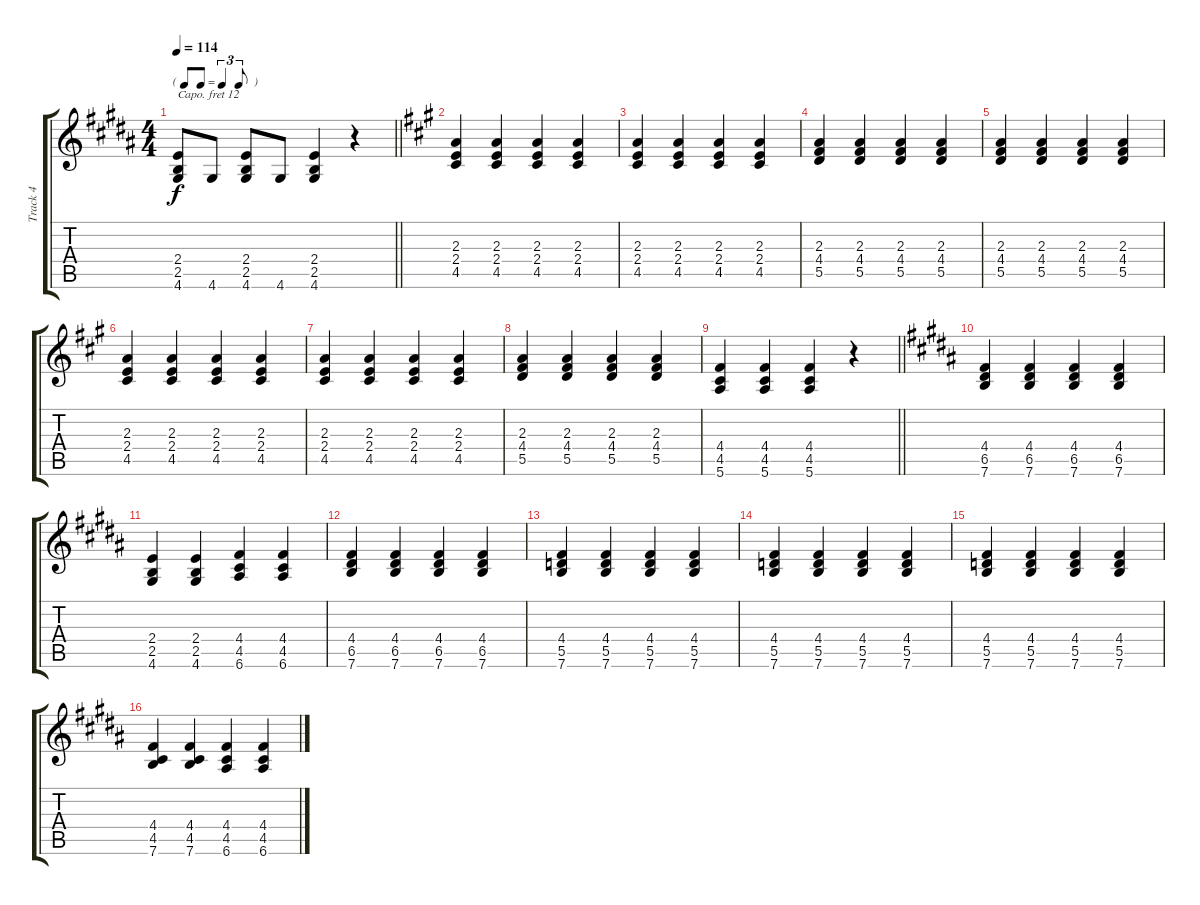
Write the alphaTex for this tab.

\track ("Track 4" "Track 4") {instrument acousticgrandpiano}
\staff {score tabs}
\capo 12
\tuning (E4 B3 G3 D3 A2 E2) {hide}
\ts (4 4)
\tf triplet8th
\tempo 114
\clef g2
\barLineRight lightlight
\ks b
(2.4 2.5 4.6).8{dy f} 4.6.8 (2.4 2.5 4.6).8 4.6.8 (2.4 2.5 4.6).4 r.4 |
\ks a
(2.3 2.4 4.5).4 (2.3 2.4 4.5).4 (2.3 2.4 4.5).4 (2.3 2.4 4.5).4 |
(2.3 2.4 4.5).4 (2.3 2.4 4.5).4 (2.3 2.4 4.5).4 (2.3 2.4 4.5).4 |
(2.3 4.4 5.5).4 (2.3 4.4 5.5).4 (2.3 4.4 5.5).4 (2.3 4.4 5.5).4 |
(2.3 4.4 5.5).4 (2.3 4.4 5.5).4 (2.3 4.4 5.5).4 (2.3 4.4 5.5).4 |
(2.3 2.4 4.5).4 (2.3 2.4 4.5).4 (2.3 2.4 4.5).4 (2.3 2.4 4.5).4 |
(2.3 2.4 4.5).4 (2.3 2.4 4.5).4 (2.3 2.4 4.5).4 (2.3 2.4 4.5).4 |
(2.3 4.4 5.5).4 (2.3 4.4 5.5).4 (2.3 4.4 5.5).4 (2.3 4.4 5.5).4 |
\barLineRight lightlight
(4.4 4.5 5.6).4 (4.4 4.5 5.6).4 (4.4 4.5 5.6).4 r.4 |
\ks b
(4.4 6.5 7.6).4 (4.4 6.5 7.6).4 (4.4 6.5 7.6).4 (4.4 6.5 7.6).4 |
(2.4 2.5 4.6).4 (2.4 2.5 4.6).4 (4.4 4.5 6.6).4 (4.4 4.5 6.6).4 |
(4.4 6.5 7.6).4 (4.4 6.5 7.6).4 (4.4 6.5 7.6).4 (4.4 6.5 7.6).4 |
(4.4 5.5 7.6).4 (4.4 5.5 7.6).4 (4.4 5.5 7.6).4 (4.4 5.5 7.6).4 |
(4.4 5.5 7.6).4 (4.4 5.5 7.6).4 (4.4 5.5 7.6).4 (4.4 5.5 7.6).4 |
(4.4 5.5 7.6).4 (4.4 5.5 7.6).4 (4.4 5.5 7.6).4 (4.4 5.5 7.6).4 |
(4.4 4.5 7.6).4 (4.4 4.5 7.6).4 (4.4 4.5 6.6).4 (4.4 4.5 6.6).4
